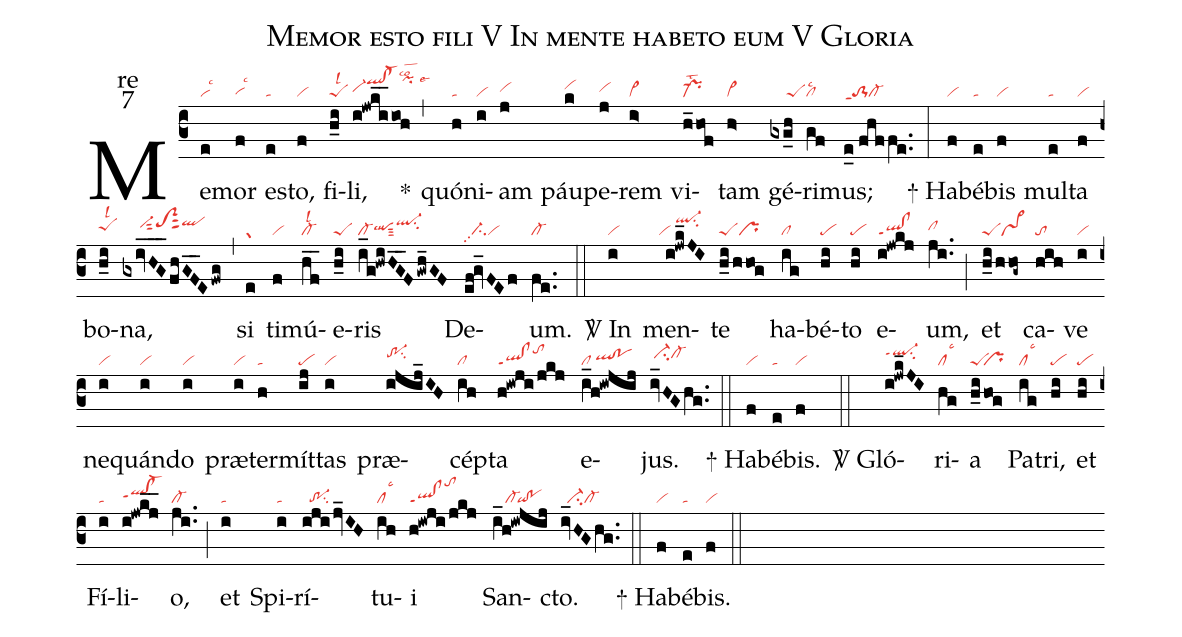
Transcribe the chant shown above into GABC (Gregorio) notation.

name:Memor esto fili V In mente habeto eum V Gloria;
office-part:re;
mode:7;
nabc-lines:1;
%%
(c3) Me(e|vilsc3)mor(f|vihglsc3) es(e|ta)to,(f|vi) fi(h_i|peSlsl2)li,(i!jwki__ioh|vi-hhqlhk!cl-hkpihllsco2lse6) <sp>*</sp>(,) quó(h|ta)ni(i|vi)am(j|vihh) páu(k|vihi)pe(j|vihh)rem(i>|vi>) vi(h_hof|pr-lst2)tam(h>|vi>) gé(gxg_h|/////peS)ri(gf|cllsc2)mus;(e_0//fhf/fe..|to-1ppt1cl-) (:)

<sp>+</sp> Ha(f|vi)bé(e|ta)bis(f|vi) mul(e|ta)ta(f|vi) bo(h_i|peShhlsl2)na,(gxivHG___fhGF__E/fwg|/////vi-hisut2toS2hisut2qlhj) (,) si(e|gr) ti(f|vi)mú(hf__|cl-lsl2)e(h_i|peS)ris(i_g!hwiHG__F/gwh_GF|cl-qlhhsut3ql-hjsu2) De(ef!gv_FEf|//ci-pp2vi)um.(fe..|cl-) (::)

<sp>V/</sp> In(i|vi) men(i!jwk_JI|``vi/ql-hksu2)te(h_i/hhog|peSpr) ha(ig|cl)bé(hi|pe)to(hi|pe) e(i!jwkj|ql!clppt1)um,(ji..|clhh) (;) et(h_i/hhog~|peSvs>) ca(hih|to)ve(i|vi) ne(i|vi)quán(i|vi)do(i|vi) præ(i|vi)ter(h|ta)mít(ij|pe)tas(i|vi) præ(ijij_IH|tr-1hisu2)cép(ih|cl)ta(h!iwji/jkj|ql!clppt1tohk) e(i_h!iwjij|cl/qlhh!pohh)jus.(iv_HGhg..|/ci-hicl-hi) (::)

<sp>+</sp> Ha(f|vi)bé(e|ta)bis.(f|vi) (::)

<sp>V/</sp> Gló(i!jwk_JI|ql-hjppt1su2)ri(hg|cllsc3)a(h_ihog|peS``pr) Pa(ig|cllsc3)tri,(hi|pe) et(hi|pe) Fí(i|ta)li(i!jwkj__|qlhh!cl-hhppt1)o,(ji..|cl-) (;) et(i|ta) Spi(i|ta)rí(ijijv_IH|//tr-1su2)tu(ih|cllsc3)i(h!iwji/jkj|ql!clppt1tohm) San(i_h!iwjij|////cl-`qi!po)cto.(iv_HGhg..|//ci-cl-) (::)

<sp>+</sp> Ha(f|vi)bé(e|ta)bis.(f|vi) (::)
